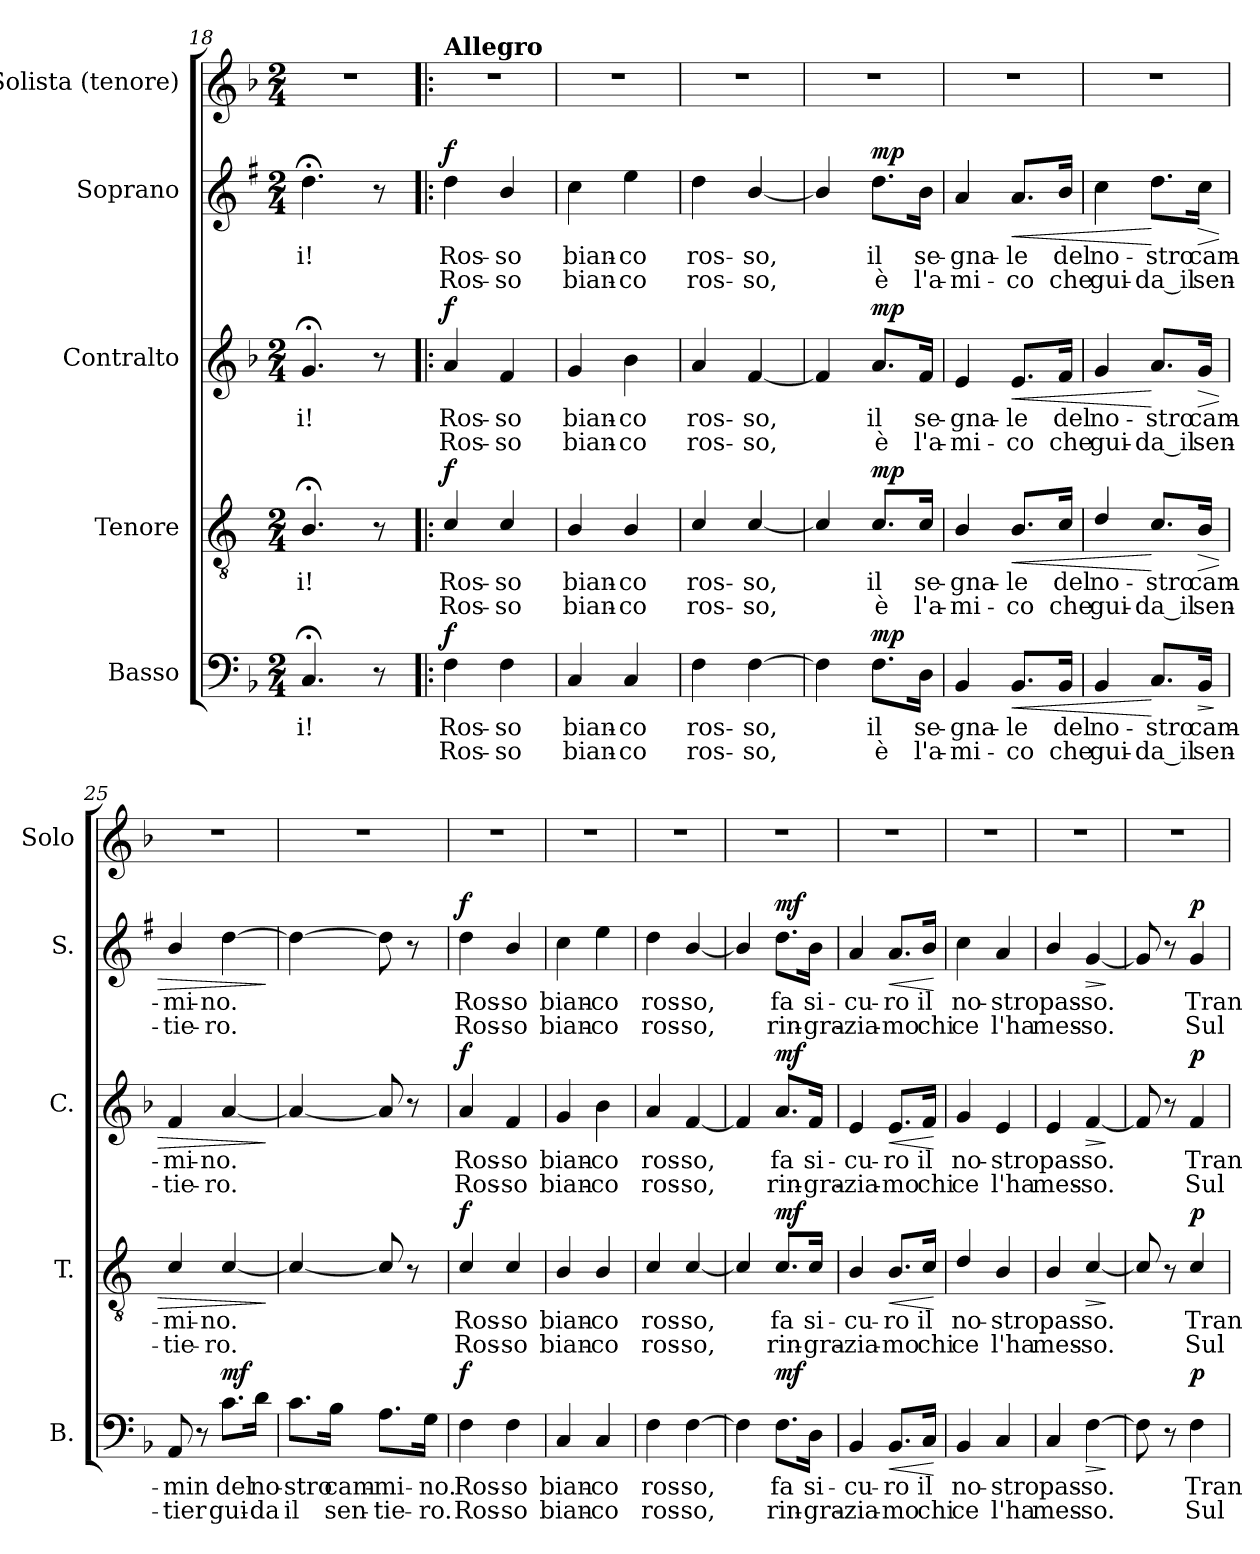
**kern	**text	**text	**dynam	**kern	**text	**text	**dynam	**kern	**text	**text	**dynam	**kern	**text	**text	**dynam	**kern
*part5	*part5	*part5	*part5	*part4	*part4	*part4	*part4	*part3	*part3	*part3	*part3	*part2	*part2	*part2	*part2	*part1
*staff5	*staff5	*staff5	*staff5	*staff4	*staff4	*staff4	*staff4	*staff3	*staff3	*staff3	*staff3	*staff2	*staff2	*staff2	*staff2	*staff1
*I"Basso	*	*	*	*I"Tenore	*	*	*	*I"Contralto	*	*	*	*I"Soprano	*	*	*	*I"Solista (tenore)
*I'B.	*	*	*	*I'T.	*	*	*	*I'C.	*	*	*	*I'S.	*	*	*	*I'Solo
*clefF4	*	*	*	*clefGv2	*	*	*	*clefG2	*	*	*	*clefG2	*	*	*	*clefG2
*	*	*	*	*ITrd4c7	*	*	*	*	*	*	*	*ITrd1c2	*	*	*	*
*k[b-]	*	*	*	*k[b-]	*	*	*	*k[b-]	*	*	*	*k[b-]	*	*	*	*k[b-]
*M2/4	*	*	*	*M2/4	*	*	*	*M2/4	*	*	*	*M2/4	*	*	*	*M2/4
=18	=18	=18	=18	=18	=18	=18	=18	=18	=18	=18	=18	=18	=18	=18	=18	=18
!	!LO:LY:b	!	!	!	!LO:LY:b	!	!	!	!LO:LY:b	!	!	!	!LO:LY:b	!	!	!
4.C;</	-i!	.	.	4.E;</	-i!	.	.	4.g;</	-i!	.	.	4.cc;<\	-i!	.	.	2r
8r	.	.	.	8r	.	.	.	8r	.	.	.	8r	.	.	.	.
=19!|:	=19!|:	=19!|:	=19!|:	=19!|:	=19!|:	=19!|:	=19!|:	=19!|:	=19!|:	=19!|:	=19!|:	=19!|:	=19!|:	=19!|:	=19!|:	=19!|:
*	*	*	*	*	*	*	*	*	*	*	*	*	*	*	*	*MM120
!	!	!	!	!	!	!	!	!	!	!	!	!	!	!	!	!LO:TX:a:B:t=Allegro
!	!LO:LY:b	!LO:LY:b	!LO:DY:a	!	!LO:LY:b	!LO:LY:b	!LO:DY:a	!	!LO:LY:b	!LO:LY:b	!LO:DY:a	!	!LO:LY:b	!LO:LY:b	!LO:DY:a	!
4F\	Ros-	Ros-	f	4F/	Ros-	Ros-	f	4a/	Ros-	Ros-	f	4cc\	Ros-	Ros-	f	2r
!	!LO:LY:b	!LO:LY:b	!	!	!LO:LY:b	!LO:LY:b	!	!	!LO:LY:b	!LO:LY:b	!	!	!LO:LY:b	!LO:LY:b	!	!
4F\	-so	-so	.	4F/	-so	-so	.	4f/	-so	-so	.	4a/	-so	-so	.	.
=20	=20	=20	=20	=20	=20	=20	=20	=20	=20	=20	=20	=20	=20	=20	=20	=20
!	!LO:LY:b	!LO:LY:b	!	!	!LO:LY:b	!LO:LY:b	!	!	!LO:LY:b	!LO:LY:b	!	!	!LO:LY:b	!LO:LY:b	!	!
4C/	bian-	bian-	.	4E/	bian-	bian-	.	4g/	bian-	bian-	.	4b-\	bian-	bian-	.	2r
!	!LO:LY:b	!LO:LY:b	!	!	!LO:LY:b	!LO:LY:b	!	!	!LO:LY:b	!LO:LY:b	!	!	!LO:LY:b	!LO:LY:b	!	!
4C/	-co	-co	.	4E/	-co	-co	.	4b-\	-co	-co	.	4dd\	-co	-co	.	.
=21	=21	=21	=21	=21	=21	=21	=21	=21	=21	=21	=21	=21	=21	=21	=21	=21
!	!LO:LY:b	!LO:LY:b	!	!	!LO:LY:b	!LO:LY:b	!	!	!LO:LY:b	!LO:LY:b	!	!	!LO:LY:b	!LO:LY:b	!	!
4F\	ros-	ros-	.	4F/	ros-	ros-	.	4a/	ros-	ros-	.	4cc\	ros-	ros-	.	2r
!	!LO:LY:b	!LO:LY:b	!	!	!LO:LY:b	!LO:LY:b	!	!	!LO:LY:b	!LO:LY:b	!	!	!LO:LY:b	!LO:LY:b	!	!
[4F\	-so,	-so,	.	[4F/	-so,	-so,	.	[4f/	-so,	-so,	.	[4a/	-so,	-so,	.	.
=22	=22	=22	=22	=22	=22	=22	=22	=22	=22	=22	=22	=22	=22	=22	=22	=22
4F\]	.	.	.	4F/]	.	.	.	4f/]	.	.	.	4a/]	.	.	.	2r
!	!LO:LY:b	!LO:LY:b	!LO:DY:a	!	!LO:LY:b	!LO:LY:b	!LO:DY:a	!	!LO:LY:b	!LO:LY:b	!LO:DY:a	!	!LO:LY:b	!LO:LY:b	!LO:DY:a	!
8.F\L	il	è	mp	8.F/L	il	è	mp	8.a/L	il	è	mp	8.cc\L	il	è	mp	.
!	!LO:LY:b	!LO:LY:b	!	!	!LO:LY:b	!LO:LY:b	!	!	!LO:LY:b	!LO:LY:b	!	!	!LO:LY:b	!LO:LY:b	!	!
16D\Jk	se-	l'a-	.	16F/Jk	se-	l'a-	.	16f/Jk	se-	l'a-	.	16a\Jk	se-	l'a-	.	.
=23	=23	=23	=23	=23	=23	=23	=23	=23	=23	=23	=23	=23	=23	=23	=23	=23
!	!LO:LY:b	!LO:LY:b	!	!	!LO:LY:b	!LO:LY:b	!	!	!LO:LY:b	!LO:LY:b	!	!	!LO:LY:b	!LO:LY:b	!	!
4BB-/	-gna-	-mi-	.	4E/	-gna-	-mi-	.	4e/	-gna-	-mi-	.	4g/	-gna-	-mi-	.	2r
!	!LO:LY:b	!LO:LY:b	!LO:HP:b	!	!LO:LY:b	!LO:LY:b	!LO:HP:b	!	!LO:LY:b	!LO:LY:b	!LO:HP:b	!	!LO:LY:b	!LO:LY:b	!LO:HP:b	!
8.BB-/L	-le	-co	<	8.E/L	-le	-co	<	8.e/L	-le	-co	<	8.g/L	-le	-co	<	.
!	!LO:LY:b	!LO:LY:b	!	!	!LO:LY:b	!LO:LY:b	!	!	!LO:LY:b	!LO:LY:b	!	!	!LO:LY:b	!LO:LY:b	!	!
16BB-/Jk	del	che	.	16F/Jk	del	che	.	16f/Jk	del	che	.	16a/Jk	del	che	.	.
!!LO:LB:g=z
=24	=24	=24	=24	=24	=24	=24	=24	=24	=24	=24	=24	=24	=24	=24	=24	=24
!	!LO:LY:b	!LO:LY:b	!	!	!LO:LY:b	!LO:LY:b	!	!	!LO:LY:b	!LO:LY:b	!	!	!LO:LY:b	!LO:LY:b	!	!
4BB-/	no-	gui-	.	4G/	no-	gui-	.	4g/	no-	gui-	.	4b-\	no-	gui-	.	2r
!	!LO:LY:b	!LO:LY:b	!	!	!LO:LY:b	!LO:LY:b	!	!	!LO:LY:b	!LO:LY:b	!	!	!LO:LY:b	!LO:LY:b	!	!
8.C/L	-stro	-da_il	[	8.F/L	-stro	-da_il	[	8.a/L	-stro	-da_il	[	8.cc\L	-stro	-da_il	[	.
!	!LO:LY:b	!LO:LY:b	!LO:HP:b	!	!LO:LY:b	!LO:LY:b	!LO:HP:b	!	!LO:LY:b	!LO:LY:b	!LO:HP:b	!	!LO:LY:b	!LO:LY:b	!LO:HP:b	!
16BB-/Jk	cam-	sen-	>	16E/Jk	cam-	sen-	>	16g/Jk	cam-	sen-	>	16b-\Jk	cam-	sen-	>	.
.	.	.	]	.	.	.	.	.	.	.	.	.	.	.	.	.
=25	=25	=25	=25	=25	=25	=25	=25	=25	=25	=25	=25	=25	=25	=25	=25	=25
!	!LO:LY:b	!LO:LY:b	!	!	!LO:LY:b	!LO:LY:b	!	!	!LO:LY:b	!LO:LY:b	!	!	!LO:LY:b	!LO:LY:b	!	!
8AA/	-min	-tier	.	4F/	-mi-	-tie-	.	4f/	-mi-	-tie-	.	4a/	-mi-	-tie-	.	2r
8r	.	.	.	.	.	.	.	.	.	.	.	.	.	.	.	.
!	!LO:LY:b	!LO:LY:b	!LO:DY:a	!	!LO:LY:b	!LO:LY:b	!	!	!LO:LY:b	!LO:LY:b	!	!	!LO:LY:b	!LO:LY:b	!	!
8.c\L	del	gui-	mf	[4F/	-no.	-ro.	.	[4a/	-no.	-ro.	.	[4cc\	-no.	-ro.	.	.
!	!LO:LY:b	!LO:LY:b	!	!	!	!	!	!	!	!	!	!	!	!	!	!
16d\Jk	no-	-da	.	.	.	.	.	.	.	.	.	.	.	.	.	.
.	.	.	.	.	.	.	]	.	.	.	]	.	.	.	]	.
=26	=26	=26	=26	=26	=26	=26	=26	=26	=26	=26	=26	=26	=26	=26	=26	=26
!	!LO:LY:b	!LO:LY:b	!	!	!	!	!	!	!	!	!	!	!	!	!	!
8.c\L	-stro	il	.	4F/_	.	.	.	4a/_	.	.	.	4cc\_	.	.	.	2r
!	!LO:LY:b	!LO:LY:b	!	!	!	!	!	!	!	!	!	!	!	!	!	!
16B-\Jk	cam-	sen-	.	.	.	.	.	.	.	.	.	.	.	.	.	.
!	!LO:LY:b	!LO:LY:b	!	!	!	!	!	!	!	!	!	!	!	!	!	!
8.A\L	-mi-	-tie-	.	8F/]	.	.	.	8a/]	.	.	.	8cc\]	.	.	.	.
.	.	.	.	8r	.	.	.	8r	.	.	.	8r	.	.	.	.
!	!LO:LY:b	!LO:LY:b	!	!	!	!	!	!	!	!	!	!	!	!	!	!
16G\Jk	-no.	-ro.	.	.	.	.	.	.	.	.	.	.	.	.	.	.
=27	=27	=27	=27	=27	=27	=27	=27	=27	=27	=27	=27	=27	=27	=27	=27	=27
!	!LO:LY:b	!LO:LY:b	!LO:DY:a	!	!LO:LY:b	!LO:LY:b	!LO:DY:a	!	!LO:LY:b	!LO:LY:b	!LO:DY:a	!	!LO:LY:b	!LO:LY:b	!LO:DY:a	!
4F\	Ros-	Ros-	f	4F/	Ros-	Ros-	f	4a/	Ros-	Ros-	f	4cc\	Ros-	Ros-	f	2r
!	!LO:LY:b	!LO:LY:b	!	!	!LO:LY:b	!LO:LY:b	!	!	!LO:LY:b	!LO:LY:b	!	!	!LO:LY:b	!LO:LY:b	!	!
4F\	-so	-so	.	4F/	-so	-so	.	4f/	-so	-so	.	4a/	-so	-so	.	.
=28	=28	=28	=28	=28	=28	=28	=28	=28	=28	=28	=28	=28	=28	=28	=28	=28
!	!LO:LY:b	!LO:LY:b	!	!	!LO:LY:b	!LO:LY:b	!	!	!LO:LY:b	!LO:LY:b	!	!	!LO:LY:b	!LO:LY:b	!	!
4C/	bian-	bian-	.	4E/	bian-	bian-	.	4g/	bian-	bian-	.	4b-\	bian-	bian-	.	2r
!	!LO:LY:b	!LO:LY:b	!	!	!LO:LY:b	!LO:LY:b	!	!	!LO:LY:b	!LO:LY:b	!	!	!LO:LY:b	!LO:LY:b	!	!
4C/	-co	-co	.	4E/	-co	-co	.	4b-\	-co	-co	.	4dd\	-co	-co	.	.
=29	=29	=29	=29	=29	=29	=29	=29	=29	=29	=29	=29	=29	=29	=29	=29	=29
!	!LO:LY:b	!LO:LY:b	!	!	!LO:LY:b	!LO:LY:b	!	!	!LO:LY:b	!LO:LY:b	!	!	!LO:LY:b	!LO:LY:b	!	!
4F\	ros-	ros-	.	4F/	ros-	ros-	.	4a/	ros-	ros-	.	4cc\	ros-	ros-	.	2r
!	!LO:LY:b	!LO:LY:b	!	!	!LO:LY:b	!LO:LY:b	!	!	!LO:LY:b	!LO:LY:b	!	!	!LO:LY:b	!LO:LY:b	!	!
[4F\	-so,	-so,	.	[4F/	-so,	-so,	.	[4f/	-so,	-so,	.	[4a/	-so,	-so,	.	.
=30	=30	=30	=30	=30	=30	=30	=30	=30	=30	=30	=30	=30	=30	=30	=30	=30
4F\]	.	.	.	4F/]	.	.	.	4f/]	.	.	.	4a/]	.	.	.	2r
!	!LO:LY:b	!LO:LY:b	!LO:DY:a	!	!LO:LY:b	!LO:LY:b	!LO:DY:a	!	!LO:LY:b	!LO:LY:b	!LO:DY:a	!	!LO:LY:b	!LO:LY:b	!LO:DY:a	!
8.F\L	fa	rin-	mf	8.F/L	fa	rin-	mf	8.a/L	fa	rin-	mf	8.cc\L	fa	rin-	mf	.
!	!LO:LY:b	!LO:LY:b	!	!	!LO:LY:b	!LO:LY:b	!	!	!LO:LY:b	!LO:LY:b	!	!	!LO:LY:b	!LO:LY:b	!	!
16D\Jk	si-	-gra-	.	16F/Jk	si-	-gra-	.	16f/Jk	si-	-gra-	.	16a\Jk	si-	-gra-	.	.
=31	=31	=31	=31	=31	=31	=31	=31	=31	=31	=31	=31	=31	=31	=31	=31	=31
!	!LO:LY:b	!LO:LY:b	!	!	!LO:LY:b	!LO:LY:b	!	!	!LO:LY:b	!LO:LY:b	!	!	!LO:LY:b	!LO:LY:b	!	!
4BB-/	-cu-	-zia-	.	4E/	-cu-	-zia-	.	4e/	-cu-	-zia-	.	4g/	-cu-	-zia-	.	2r
!	!LO:LY:b	!LO:LY:b	!LO:HP:b	!	!LO:LY:b	!LO:LY:b	!LO:HP:b	!	!LO:LY:b	!LO:LY:b	!LO:HP:b	!	!LO:LY:b	!LO:LY:b	!LO:HP:b	!
8.BB-/L	-ro	-mo	<	8.E/L	-ro	-mo	<	8.e/L	-ro	-mo	<	8.g/L	-ro	-mo	<	.
!	!LO:LY:b	!LO:LY:b	!	!	!LO:LY:b	!LO:LY:b	!	!	!LO:LY:b	!LO:LY:b	!	!	!LO:LY:b	!LO:LY:b	!	!
16C/Jk	il	chi	.	16F/Jk	il	chi	.	16f/Jk	il	chi	.	16a/Jk	il	chi	.	.
.	.	.	[	.	.	.	[	.	.	.	[	.	.	.	[	.
=32	=32	=32	=32	=32	=32	=32	=32	=32	=32	=32	=32	=32	=32	=32	=32	=32
!	!LO:LY:b	!LO:LY:b	!	!	!LO:LY:b	!LO:LY:b	!	!	!LO:LY:b	!LO:LY:b	!	!	!LO:LY:b	!LO:LY:b	!	!
4BB-/	no-	ce	.	4G/	no-	ce	.	4g/	no-	ce	.	4b-\	no-	ce	.	2r
!	!LO:LY:b	!LO:LY:b	!	!	!LO:LY:b	!LO:LY:b	!	!	!LO:LY:b	!LO:LY:b	!	!	!LO:LY:b	!LO:LY:b	!	!
4C/	-stro	l'ha	.	4E/	-stro	l'ha	.	4e/	-stro	l'ha	.	4g/	-stro	l'ha	.	.
=33	=33	=33	=33	=33	=33	=33	=33	=33	=33	=33	=33	=33	=33	=33	=33	=33
!	!LO:LY:b	!LO:LY:b	!	!	!LO:LY:b	!LO:LY:b	!	!	!LO:LY:b	!LO:LY:b	!	!	!LO:LY:b	!LO:LY:b	!	!
4C/	pas-	mes-	.	4E/	pas-	mes-	.	4e/	pas-	mes-	.	4a/	pas-	mes-	.	2r
!	!LO:LY:b	!LO:LY:b	!LO:HP:b	!	!LO:LY:b	!LO:LY:b	!LO:HP:b	!	!LO:LY:b	!LO:LY:b	!LO:HP:b	!	!LO:LY:b	!LO:LY:b	!LO:HP:b	!
[4F\	-so.	-so.	>	[4F/	-so.	-so.	>	[4f/	-so.	-so.	>	[4f/	-so.	-so.	>	.
.	.	.	]	.	.	.	]	.	.	.	]	.	.	.	]	.
=34	=34	=34	=34	=34	=34	=34	=34	=34	=34	=34	=34	=34	=34	=34	=34	=34
8F\]	.	.	.	8F/]	.	.	.	8f/]	.	.	.	8f/]	.	.	.	2r
8r	.	.	.	8r	.	.	.	8r	.	.	.	8r	.	.	.	.
!	!LO:LY:b	!LO:LY:b	!LO:DY:a	!	!LO:LY:b	!LO:LY:b	!LO:DY:a	!	!LO:LY:b	!LO:LY:b	!LO:DY:a	!	!LO:LY:b	!LO:LY:b	!LO:DY:a	!
4F\	Tran-	Sul-	p	4F/	Tran-	Sul-	p	4f/	Tran-	Sul-	p	4f/	Tran-	Sul-	p	.
=	=	=	=	=	=	=	=	=	=	=	=	=	=	=	=	=
*-	*-	*-	*-	*-	*-	*-	*-	*-	*-	*-	*-	*-	*-	*-	*-	*-
